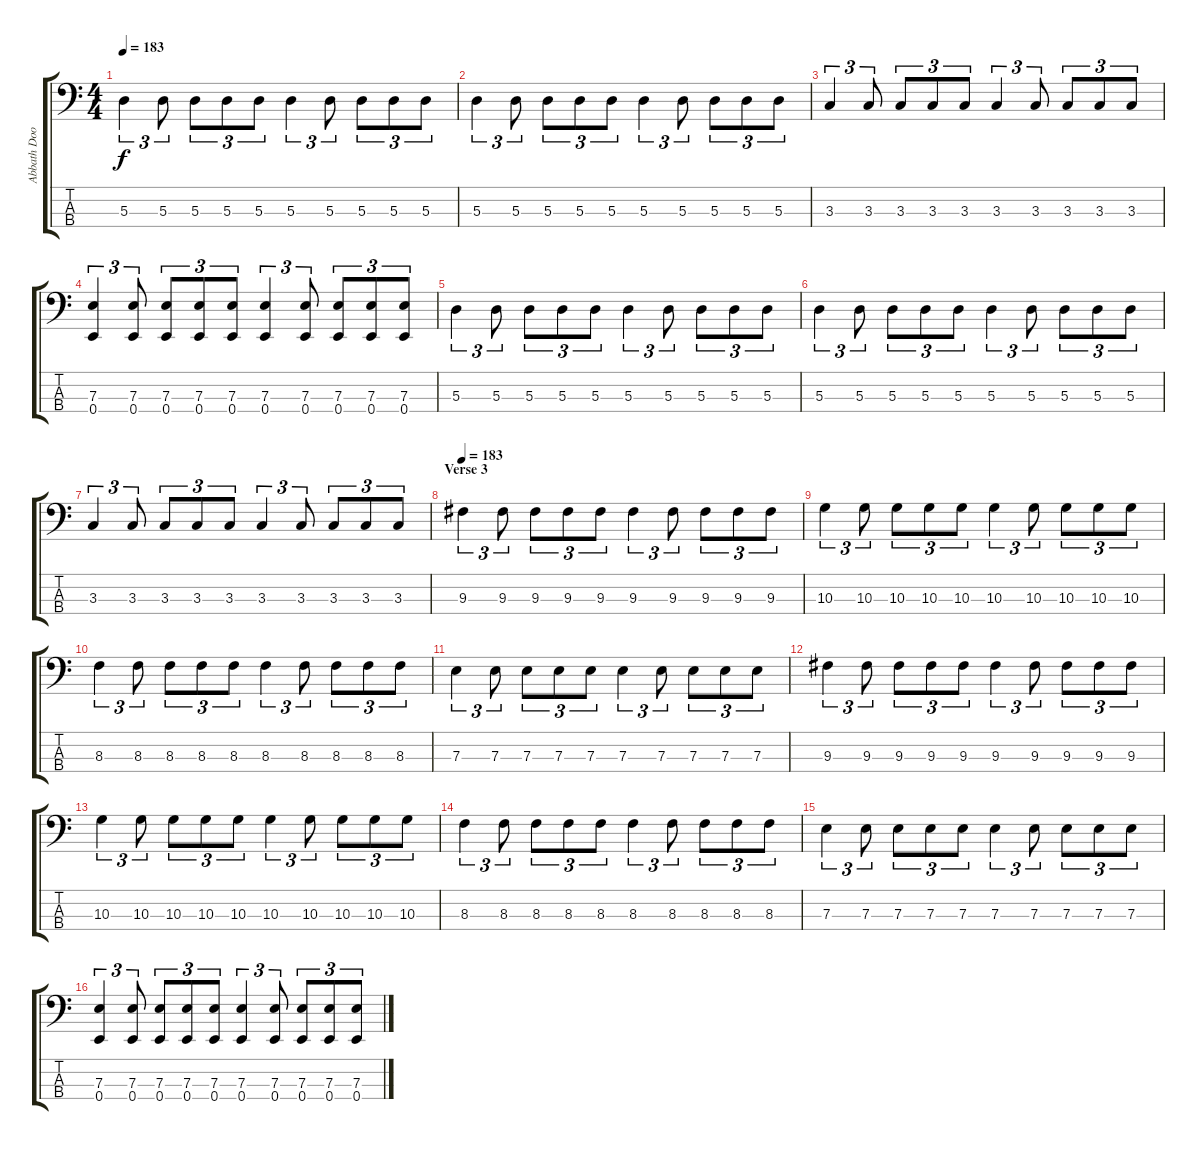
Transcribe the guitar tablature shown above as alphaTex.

\track ("Abbath Doom Occulta" "Abbath Doo") {instrument electricbasspick}
\staff {score tabs}
\tuning (G2 D2 A1 E1) {hide}
\ts (4 4)
\tempo 183
\clef f4
\ks c
5.3.4{tu (3 2) dy f} 5.3.8{tu (3 2)} 5.3.8{tu (3 2)} 5.3.8{tu (3 2)} 5.3.8{tu (3 2)} 5.3.4{tu (3 2)} 5.3.8{tu (3 2)} 5.3.8{tu (3 2)} 5.3.8{tu (3 2)} 5.3.8{tu (3 2)} |
5.3.4{tu (3 2)} 5.3.8{tu (3 2)} 5.3.8{tu (3 2)} 5.3.8{tu (3 2)} 5.3.8{tu (3 2)} 5.3.4{tu (3 2)} 5.3.8{tu (3 2)} 5.3.8{tu (3 2)} 5.3.8{tu (3 2)} 5.3.8{tu (3 2)} |
3.3.4{tu (3 2)} 3.3.8{tu (3 2)} 3.3.8{tu (3 2)} 3.3.8{tu (3 2)} 3.3.8{tu (3 2)} 3.3.4{tu (3 2)} 3.3.8{tu (3 2)} 3.3.8{tu (3 2)} 3.3.8{tu (3 2)} 3.3.8{tu (3 2)} |
(7.3 0.4).4{tu (3 2)} (7.3 0.4).8{tu (3 2)} (7.3 0.4).8{tu (3 2)} (7.3 0.4).8{tu (3 2)} (7.3 0.4).8{tu (3 2)} (7.3 0.4).4{tu (3 2)} (7.3 0.4).8{tu (3 2)} (7.3 0.4).8{tu (3 2)} (7.3 0.4).8{tu (3 2)} (7.3 0.4).8{tu (3 2)} |
5.3.4{tu (3 2)} 5.3.8{tu (3 2)} 5.3.8{tu (3 2)} 5.3.8{tu (3 2)} 5.3.8{tu (3 2)} 5.3.4{tu (3 2)} 5.3.8{tu (3 2)} 5.3.8{tu (3 2)} 5.3.8{tu (3 2)} 5.3.8{tu (3 2)} |
5.3.4{tu (3 2)} 5.3.8{tu (3 2)} 5.3.8{tu (3 2)} 5.3.8{tu (3 2)} 5.3.8{tu (3 2)} 5.3.4{tu (3 2)} 5.3.8{tu (3 2)} 5.3.8{tu (3 2)} 5.3.8{tu (3 2)} 5.3.8{tu (3 2)} |
3.3.4{tu (3 2)} 3.3.8{tu (3 2)} 3.3.8{tu (3 2)} 3.3.8{tu (3 2)} 3.3.8{tu (3 2)} 3.3.4{tu (3 2)} 3.3.8{tu (3 2)} 3.3.8{tu (3 2)} 3.3.8{tu (3 2)} 3.3.8{tu (3 2)} |
\section ("" "Verse 3")
\tempo 183
9.3.4{tu (3 2)} 9.3.8{tu (3 2)} 9.3.8{tu (3 2)} 9.3.8{tu (3 2)} 9.3.8{tu (3 2)} 9.3.4{tu (3 2)} 9.3.8{tu (3 2)} 9.3.8{tu (3 2)} 9.3.8{tu (3 2)} 9.3.8{tu (3 2)} |
10.3.4{tu (3 2)} 10.3.8{tu (3 2)} 10.3.8{tu (3 2)} 10.3.8{tu (3 2)} 10.3.8{tu (3 2)} 10.3.4{tu (3 2)} 10.3.8{tu (3 2)} 10.3.8{tu (3 2)} 10.3.8{tu (3 2)} 10.3.8{tu (3 2)} |
8.3.4{tu (3 2)} 8.3.8{tu (3 2)} 8.3.8{tu (3 2)} 8.3.8{tu (3 2)} 8.3.8{tu (3 2)} 8.3.4{tu (3 2)} 8.3.8{tu (3 2)} 8.3.8{tu (3 2)} 8.3.8{tu (3 2)} 8.3.8{tu (3 2)} |
7.3.4{tu (3 2)} 7.3.8{tu (3 2)} 7.3.8{tu (3 2)} 7.3.8{tu (3 2)} 7.3.8{tu (3 2)} 7.3.4{tu (3 2)} 7.3.8{tu (3 2)} 7.3.8{tu (3 2)} 7.3.8{tu (3 2)} 7.3.8{tu (3 2)} |
9.3.4{tu (3 2)} 9.3.8{tu (3 2)} 9.3.8{tu (3 2)} 9.3.8{tu (3 2)} 9.3.8{tu (3 2)} 9.3.4{tu (3 2)} 9.3.8{tu (3 2)} 9.3.8{tu (3 2)} 9.3.8{tu (3 2)} 9.3.8{tu (3 2)} |
10.3.4{tu (3 2)} 10.3.8{tu (3 2)} 10.3.8{tu (3 2)} 10.3.8{tu (3 2)} 10.3.8{tu (3 2)} 10.3.4{tu (3 2)} 10.3.8{tu (3 2)} 10.3.8{tu (3 2)} 10.3.8{tu (3 2)} 10.3.8{tu (3 2)} |
8.3.4{tu (3 2)} 8.3.8{tu (3 2)} 8.3.8{tu (3 2)} 8.3.8{tu (3 2)} 8.3.8{tu (3 2)} 8.3.4{tu (3 2)} 8.3.8{tu (3 2)} 8.3.8{tu (3 2)} 8.3.8{tu (3 2)} 8.3.8{tu (3 2)} |
7.3.4{tu (3 2)} 7.3.8{tu (3 2)} 7.3.8{tu (3 2)} 7.3.8{tu (3 2)} 7.3.8{tu (3 2)} 7.3.4{tu (3 2)} 7.3.8{tu (3 2)} 7.3.8{tu (3 2)} 7.3.8{tu (3 2)} 7.3.8{tu (3 2)} |
(7.3 0.4).4{tu (3 2)} (7.3 0.4).8{tu (3 2)} (7.3 0.4).8{tu (3 2)} (7.3 0.4).8{tu (3 2)} (7.3 0.4).8{tu (3 2)} (7.3 0.4).4{tu (3 2)} (7.3 0.4).8{tu (3 2)} (7.3 0.4).8{tu (3 2)} (7.3 0.4).8{tu (3 2)} (7.3 0.4).8{tu (3 2)}
